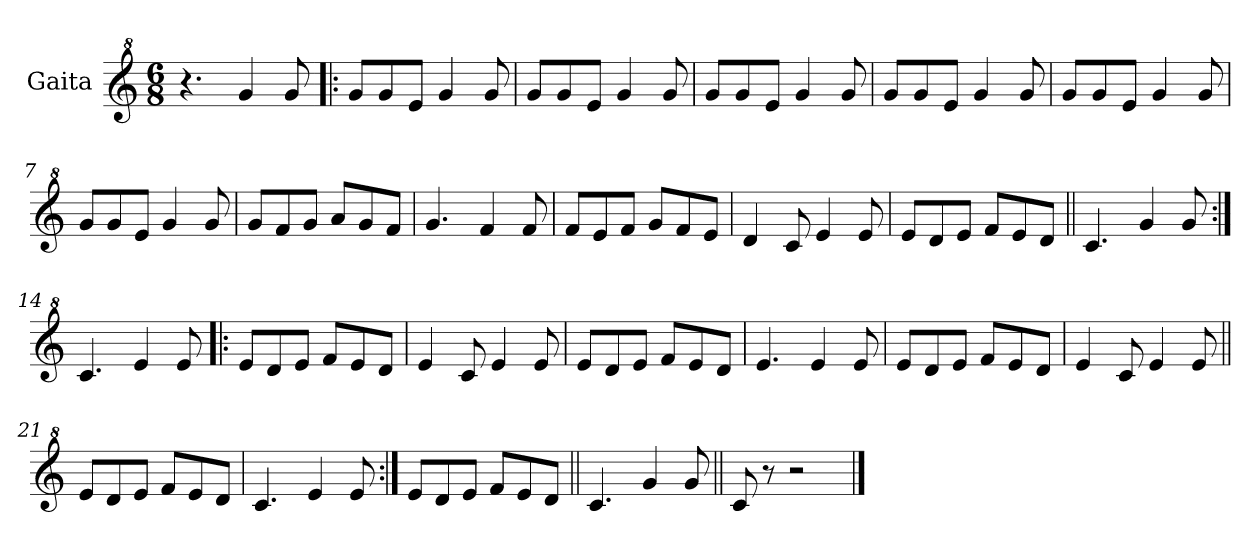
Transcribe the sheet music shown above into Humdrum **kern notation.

**kern
*part1
*staff1
*I"Gaita
*clefG^2
*k[]
*M6/8
*MM210
=1
4.r
4gg/
8gg/
=2!|:
8gg/L
8gg/
8ee/J
4gg/
8gg/
=3
8gg/L
8gg/
8ee/J
4gg/
8gg/
=4
8gg/L
8gg/
8ee/J
4gg/
8gg/
=5
8gg/L
8gg/
8ee/J
4gg/
8gg/
=6
8gg/L
8gg/
8ee/J
4gg/
8gg/
=7
8gg/L
8gg/
8ee/J
4gg/
8gg/
=8
8gg/L
8ff/
8gg/J
8aa/L
8gg/
8ff/J
!!LO:LB:g=z
=9
4.gg/
4ff/
8ff/
=10
8ff/L
8ee/
8ff/J
8gg/L
8ff/
8ee/J
=11
4dd/
8cc/
4ee/
8ee/
=12
8ee/L
8dd/
8ee/J
8ff/L
8ee/
8dd/J
=13||
4.cc/
4gg/
8gg/
=14:|!
4.cc/
4ee/
8ee/
=15!|:
8ee/L
8dd/
8ee/J
8ff/L
8ee/
8dd/J
=16
4ee/
8cc/
4ee/
8ee/
!!LO:LB:g=z
=17
8ee/L
8dd/
8ee/J
8ff/L
8ee/
8dd/J
=18
4.ee/
4ee/
8ee/
=19
8ee/L
8dd/
8ee/J
8ff/L
8ee/
8dd/J
=20
4ee/
8cc/
4ee/
8ee/
=21||
8ee/L
8dd/
8ee/J
8ff/L
8ee/
8dd/J
=22
4.cc/
4ee/
8ee/
=23:|!
8ee/L
8dd/
8ee/J
8ff/L
8ee/
8dd/J
=24||
4.cc/
4gg/
8gg/
!!LO:LB:g=z
=25||
8cc/
8r
2r
==
*-
